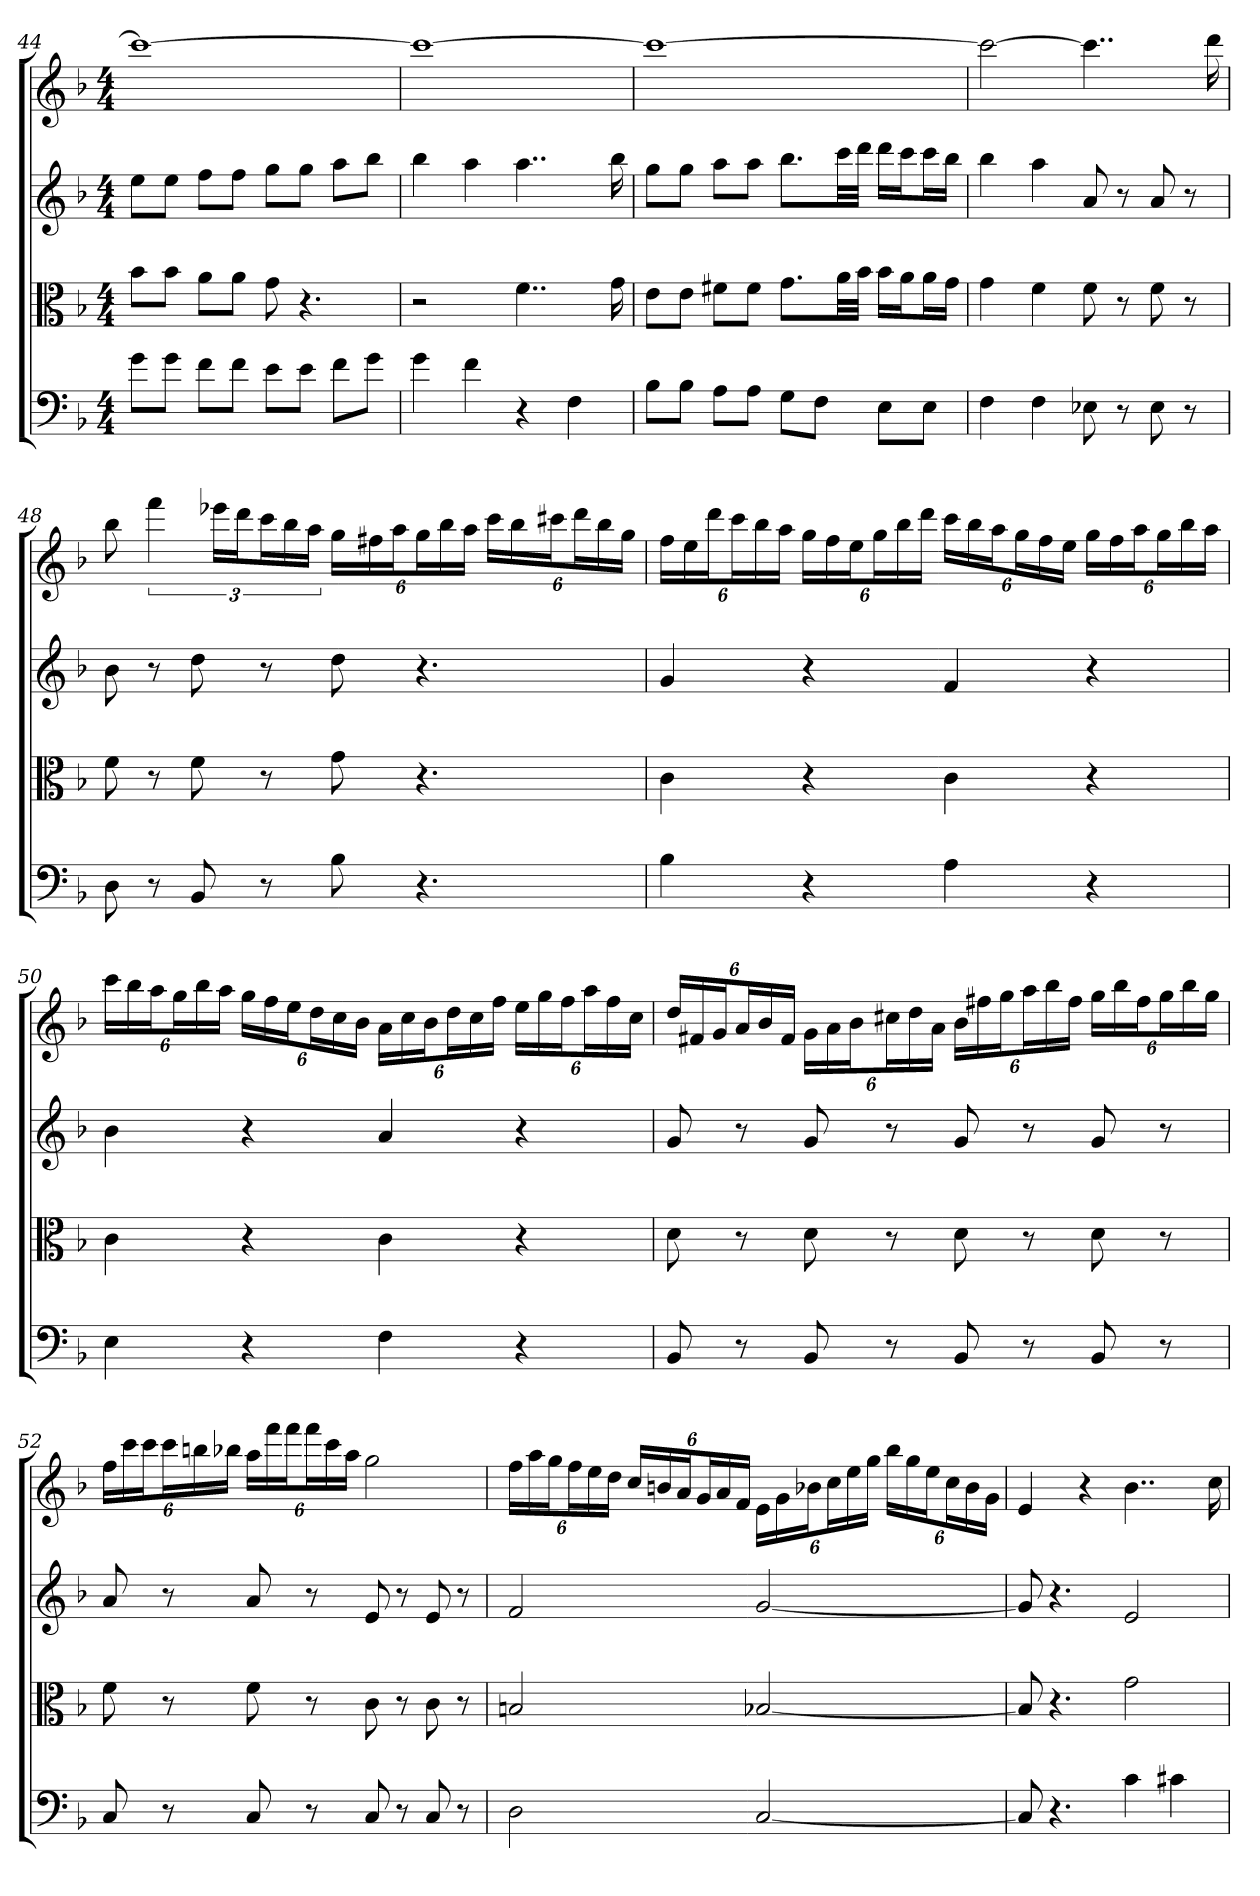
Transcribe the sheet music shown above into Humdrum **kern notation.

**kern	**kern	**kern	**kern
*part4	*part3	*part2	*part1
*staff4	*staff3	*staff2	*staff1
*clefF4	*clefC3	*	*
*k[b-]	*k[b-]	*k[b-]	*k[b-]
*F:	*F:	*F:	*F:
*M4/4	*M4/4	*M4/4	*M4/4
=44	=44	=44	=44
8g\L	8b-\L	8eeL	1ccc_
8g\J	8b-\J	8eeJ	.
8f\L	8a\L	8ffL	.
8f\J	8a\J	8ffJ	.
8e\L	8g	8ggL	.
8e\J	4.r	8ggJ	.
8f\L	.	8aaL	.
8g\J	.	8bb-J	.
=45	=45	=45	=45
4g	2r	4bb-	1ccc_
4f	.	4aa	.
4r	4..f	4..aa	.
4F	.	.	.
.	16g	16bb-	.
=46	=46	=46	=46
8B-\L	8e\L	8ggL	1ccc_
8B-\J	8e\J	8ggJ	.
8A\L	8f#X\L	8aaL	.
8A\J	8f#\J	8aaJ	.
8G\L	8.g\L	8.bb-L	.
8F\J	.	.	.
.	32a\LL	32cccLL	.
.	32b-\JJJ	32dddJJJ	.
8E\L	16b-\LL	16dddLL	.
.	16a\J	16cccJ	.
8E\J	16a\L	16cccL	.
.	16g\JJ	16bb-JJ	.
=47	=47	=47	=47
4F	4g	4bb-	2ccc_
4F	4f	4aa	.
8E-X	8f	8a	4..ccc]
8r	8r	8r	.
8E-	8f	8a	.
8r	8r	8r	.
.	.	.	16ddd
=48	=48	=48	=48
8D	8f	8b-	8bb-
8r	8r	8r	6fff
8BB-	8f	8dd	.
.	.	.	24eee-XLL
.	.	.	24dddJ
8r	8r	8r	24cccL
.	.	.	24bb-
.	.	.	24aaJJ
8B-	8g	8dd	24ggLL
.	.	.	24ff#X
.	.	.	24aaJ
4.r	4.r	4.r	24ggL
.	.	.	24bb-
.	.	.	24aaJJ
.	.	.	24cccLL
.	.	.	24bb-
.	.	.	24ccc#XJ
.	.	.	24dddL
.	.	.	24bb-
.	.	.	24ggJJ
=49	=49	=49	=49
4B-	4c	4g	24ffLL
.	.	.	24ee
.	.	.	24dddJ
.	.	.	24cccL
.	.	.	24bb-
.	.	.	24aaJJ
4r	4r	4r	24ggLL
.	.	.	24ff
.	.	.	24eeJ
.	.	.	24ggL
.	.	.	24bb-
.	.	.	24dddJJ
4A	4c	4f	24cccLL
.	.	.	24bb-
.	.	.	24aaJ
.	.	.	24ggL
.	.	.	24ff
.	.	.	24eeJJ
4r	4r	4r	24ggLL
.	.	.	24ff
.	.	.	24aaJ
.	.	.	24ggL
.	.	.	24bb-
.	.	.	24aaJJ
=50	=50	=50	=50
4E	4c	4b-	24cccLL
.	.	.	24bb-
.	.	.	24aaJ
.	.	.	24ggL
.	.	.	24bb-
.	.	.	24aaJJ
4r	4r	4r	24ggLL
.	.	.	24ff
.	.	.	24eeJ
.	.	.	24ddL
.	.	.	24cc
.	.	.	24b-JJ
4F	4c	4a	24aLL
.	.	.	24cc
.	.	.	24b-J
.	.	.	24ddL
.	.	.	24cc
.	.	.	24ffJJ
4r	4r	4r	24eeLL
.	.	.	24gg
.	.	.	24ffJ
.	.	.	24aaL
.	.	.	24ff
.	.	.	24ccJJ
=51	=51	=51	=51
8BB-	8d	8g	24ddLL
.	.	.	24f#X
.	.	.	24gJ
8r	8r	8r	24aL
.	.	.	24b-
.	.	.	24f#JJ
8BB-	8d	8g	24gLL
.	.	.	24a
.	.	.	24b-J
8r	8r	8r	24cc#XL
.	.	.	24dd
.	.	.	24aJJ
8BB-	8d	8g	24b-LL
.	.	.	24ff#X
.	.	.	24ggJ
8r	8r	8r	24aaL
.	.	.	24bb-
.	.	.	24ff#JJ
8BB-	8d	8g	24ggLL
.	.	.	24bb-
.	.	.	24ff#J
8r	8r	8r	24ggL
.	.	.	24bb-
.	.	.	24ggJJ
=52	=52	=52	=52
8C	8f	8a	24ffLL
.	.	.	24ccc
.	.	.	24cccJ
8r	8r	8r	24cccL
.	.	.	24bbn
.	.	.	24bb-XJJ
8C	8f	8a	24aaLL
.	.	.	24fff
.	.	.	24fffJ
8r	8r	8r	24fffL
.	.	.	24ccc
.	.	.	24aaJJ
8C	8c	8e	2gg
8r	8r	8r	.
8C	8c	8e	.
8r	8r	8r	.
=53	=53	=53	=53
2D	2Bn	2f	24ffLL
.	.	.	24aa
.	.	.	24ggJ
.	.	.	24ffL
.	.	.	24ee
.	.	.	24ddJJ
.	.	.	24ccLL
.	.	.	24bn
.	.	.	24aJ
.	.	.	24gL
.	.	.	24a
.	.	.	24fJJ
[2C	[2B-X	[2g	24eLL
.	.	.	24g
.	.	.	24b-XJ
.	.	.	24ccL
.	.	.	24ee
.	.	.	24ggJJ
.	.	.	24bb-LL
.	.	.	24gg
.	.	.	24eeJ
.	.	.	24ccL
.	.	.	24b-
.	.	.	24gJJ
=54	=54	=54	=54
8C]	8B-]	8g]	4e
4.r	4.r	4.r	.
.	.	.	4r
4c	2g	2e	4..b-
4c#X	.	.	.
.	.	.	16cc
=	=	=	=
*-	*-	*-	*-
